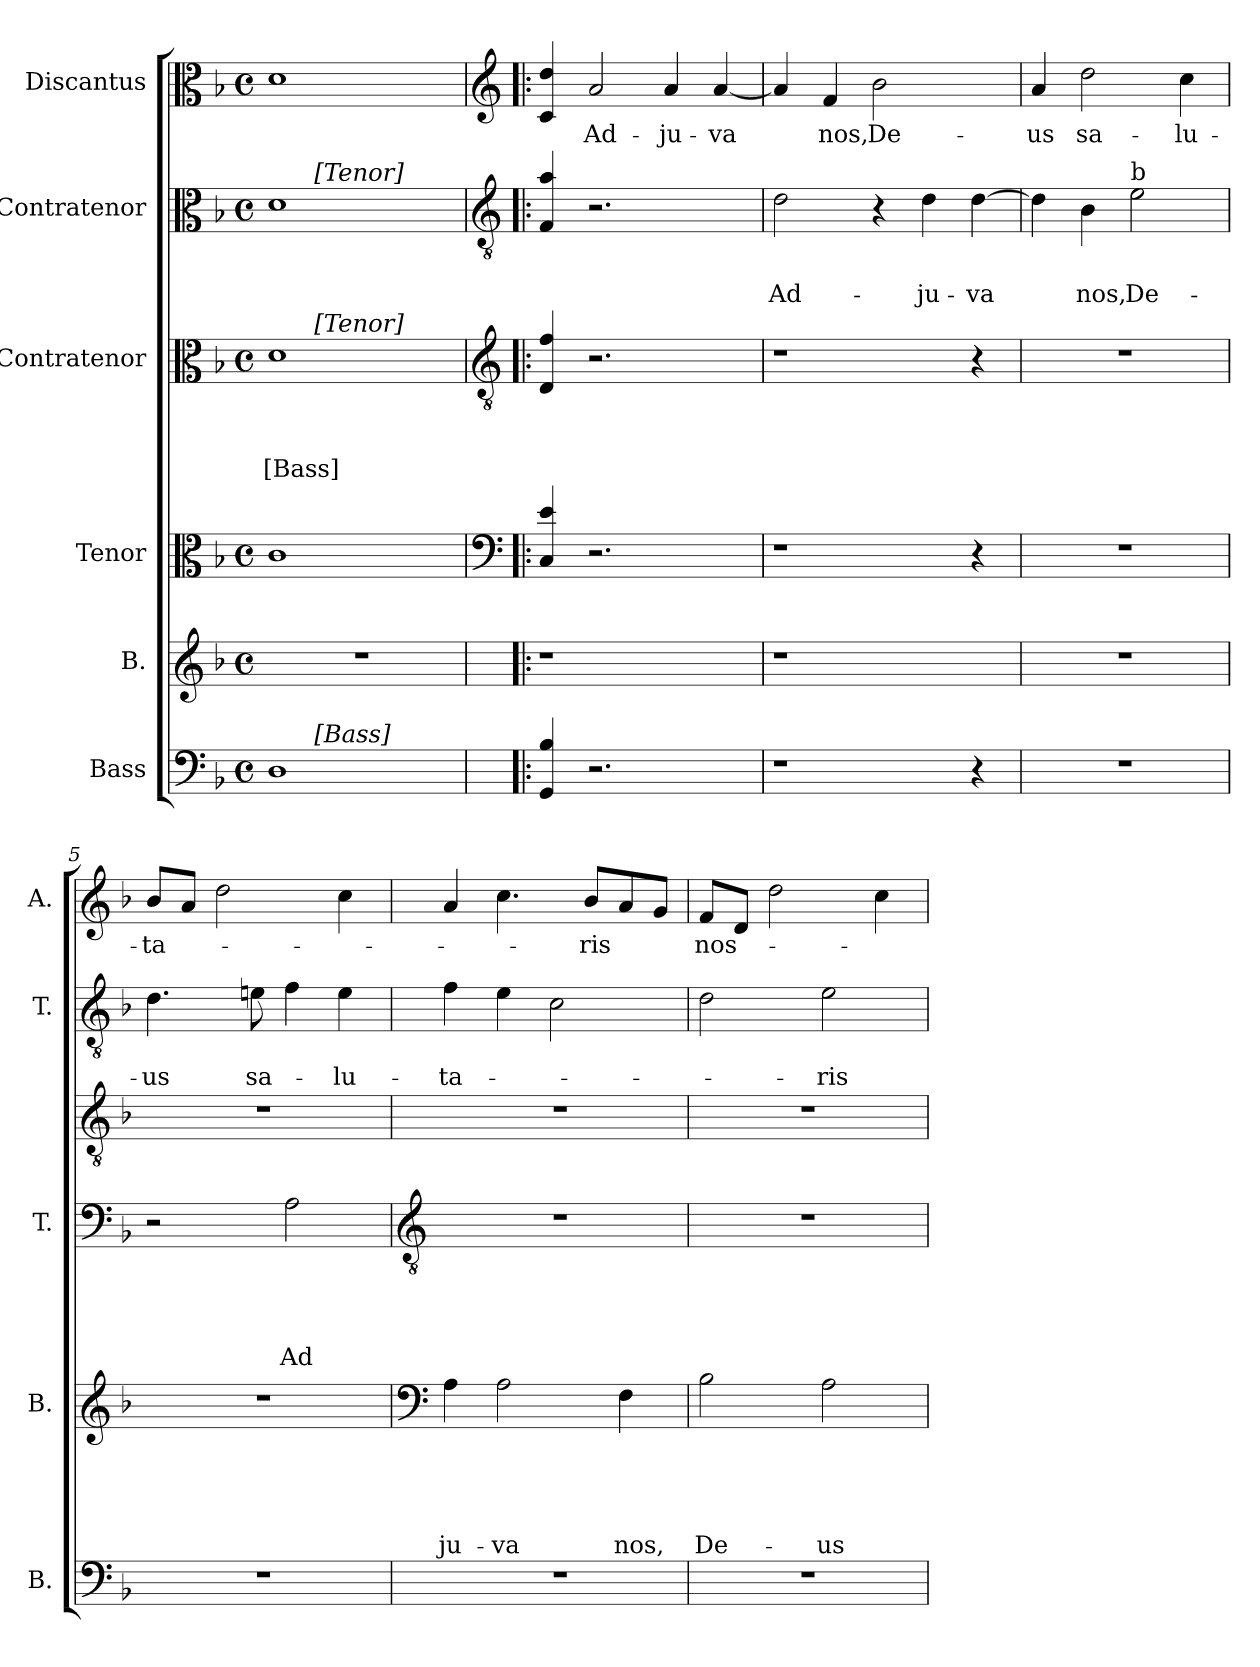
**kern	**kern	**text	**text	**text	**text	**text	**kern	**text	**text	**text	**text	**kern	**text	**text	**text	**kern	**text	**text	**kern	**text
*part6	*part5	*part5	*part5	*part5	*part5	*part5	*part4	*part4	*part4	*part4	*part4	*part3	*part3	*part3	*part3	*part2	*part2	*part2	*part1	*part1
*staff6	*staff5	*staff5	*staff5	*staff5	*staff5	*staff5	*staff4	*staff4	*staff4	*staff4	*staff4	*staff3	*staff3	*staff3	*staff3	*staff2	*staff2	*staff2	*staff1	*staff1
*I"Bass	*I"B.	*	*	*	*	*	*I"Tenor	*	*	*	*	*I"Contratenor	*	*	*	*I"Contratenor	*	*	*I"Discantus	*
*I'B.	*I'B.	*	*	*	*	*	*I'T.	*	*	*	*	*	*	*	*	*I'T.	*	*	*I'A.	*
*clefF4	*clefG2	*	*	*	*	*	*clefC3	*	*	*	*	*clefC3	*	*	*	*clefC3	*	*	*clefC3	*
*k[b-]	*k[b-]	*	*	*	*	*	*k[b-]	*	*	*	*	*k[b-]	*	*	*	*k[b-]	*	*	*k[b-]	*
*F:	*F:	*	*	*	*	*	*F:	*	*	*	*	*F:	*	*	*	*F:	*	*	*F:	*
*M4/4	*M4/4	*	*	*	*	*	*M4/4	*	*	*	*	*M4/4	*	*	*	*M4/4	*	*	*M4/4	*
*met(c)	*met(c)	*	*	*	*	*	*met(c)	*	*	*	*	*met(c)	*	*	*	*met(c)	*	*	*met(c)	*
=1	=1	=1	=1	=1	=1	=1	=1	=1	=1	=1	=1	=1	=1	=1	=1	=1	=1	=1	=1	=1
!	!	!	!	!	!	!	!	!	!	!	!	!	!	!	!LO:LY:b	!	!	!	!	!
*^	*	*	*	*	*	*	*	*	*	*	*	*^	*	*	*	*^	*	*	*	*
1D	8ryy	1r	.	.	.	.	.	1c	.	.	.	.	1d	8ryy	.	.	[Bass]	1d	8ryy	.	.	1d	.
.	32ryy	.	.	.	.	.	.	.	.	.	.	.	.	32ryy	.	.	.	.	32ryy	.	.	.	.
!	!	!	!	!	!	!	!	!	!	!	!	!	!	!	!	!	!	!	!LO:TX:a:t=[Tenor]	!	!	!	!
!	!	!	!	!	!	!	!	!	!	!	!	!	!	!LO:TX:a:t=[Tenor]	!	!	!	!	!	!	!	!	!
!	!LO:TX:a:t=[Bass]	!	!	!	!	!	!	!	!	!	!	!	!	!	!	!	!	!	!	!	!	!	!
.	2ryy	.	.	.	.	.	.	.	.	.	.	.	.	2ryy	.	.	.	.	2ryy	.	.	.	.
.	4ryy	.	.	.	.	.	.	.	.	.	.	.	.	4ryy	.	.	.	.	4ryy	.	.	.	.
.	16.ryy	.	.	.	.	.	.	.	.	.	.	.	.	16.ryy	.	.	.	.	16.ryy	.	.	.	.
*	*	*	*	*	*	*	*	*	*	*	*	*	*v	*v	*	*	*	*	*	*	*	*	*
*v	*v	*	*	*	*	*	*	*	*	*	*	*	*	*	*	*	*v	*v	*	*	*	*
=2!|:	=2!|:	=2!|:	=2!|:	=2!|:	=2!|:	=2!|:	=2!|:	=2!|:	=2!|:	=2!|:	=2!|:	=2!|:	=2!|:	=2!|:	=2!|:	=2!|:	=2!|:	=2!|:	=2!|:	=2!|:
*	*	*	*	*	*	*	*clefF4	*	*	*	*	*clefGv2	*	*	*	*clefGv2	*	*	*clefG2	*
4GG/ 4B-/	1r	.	.	.	.	.	4C/ 4e/	.	.	.	.	4D/ 4f/	.	.	.	4F/ 4a/	.	.	4c/ 4dd/	.
!	!	!	!	!	!	!	!	!	!	!	!	!	!	!	!	!	!	!	!	!LO:LY:b
2.r	.	.	.	.	.	.	2.r	.	.	.	.	2.r	.	.	.	2.r	.	.	2a/	Ad-
!	!	!	!	!	!	!	!	!	!	!	!	!	!	!	!	!	!	!	!	!LO:LY:b
.	.	.	.	.	.	.	.	.	.	.	.	.	.	.	.	.	.	.	4a/	-ju-
!	!	!	!	!	!	!	!	!	!	!	!	!	!	!	!	!	!	!	!	!LO:LY:b
4ryy	4ryy	.	.	.	.	.	4ryy	.	.	.	.	4ryy	.	.	.	4ryy	.	.	[<4a/	-va
=3	=3	=3	=3	=3	=3	=3	=3	=3	=3	=3	=3	=3	=3	=3	=3	=3	=3	=3	=3	=3
!	!	!	!	!	!	!	!	!	!	!	!	!	!	!	!	!	!	!LO:LY:b	!	!
1r	1r	.	.	.	.	.	1r	.	.	.	.	1r	.	.	.	2d\	.	Ad-	4a/]	.
!	!	!	!	!	!	!	!	!	!	!	!	!	!	!	!	!	!	!	!	!LO:LY:b
.	.	.	.	.	.	.	.	.	.	.	.	.	.	.	.	.	.	.	4f/	nos,
!	!	!	!	!	!	!	!	!	!	!	!	!	!	!	!	!	!	!	!	!LO:LY:b
.	.	.	.	.	.	.	.	.	.	.	.	.	.	.	.	4r	.	.	2b-\	De-
!	!	!	!	!	!	!	!	!	!	!	!	!	!	!	!	!	!	!LO:LY:b	!	!
.	.	.	.	.	.	.	.	.	.	.	.	.	.	.	.	4d\	.	-ju-	.	.
!	!	!	!	!	!	!	!	!	!	!	!	!	!	!	!	!	!	!LO:LY:b	!	!
4r	4ryy	.	.	.	.	.	4r	.	.	.	.	4r	.	.	.	[>4d\	.	-va	4ryy	.
=4	=4	=4	=4	=4	=4	=4	=4	=4	=4	=4	=4	=4	=4	=4	=4	=4	=4	=4	=4	=4
!	!	!	!	!	!	!	!	!	!	!	!	!	!	!	!	!	!	!	!	!LO:LY:b
1r	1r	.	.	.	.	.	1r	.	.	.	.	1r	.	.	.	4d\]	.	.	4a/	-us
!	!	!	!	!	!	!	!	!	!	!	!	!	!	!	!	!	!	!LO:LY:b	!	!LO:LY:b
.	.	.	.	.	.	.	.	.	.	.	.	.	.	.	.	4B-\	.	nos,	2dd\	sa-
!	!	!	!	!	!	!	!	!	!	!	!	!	!	!	!	!LO:TX:a:t=b	!	!	!	!
!	!	!	!	!	!	!	!	!	!	!	!	!	!	!	!	!	!	!LO:LY:b	!	!
.	.	.	.	.	.	.	.	.	.	.	.	.	.	.	.	2e\	.	De-	.	.
!	!	!	!	!	!	!	!	!	!	!	!	!	!	!	!	!	!	!	!	!LO:LY:b
.	.	.	.	.	.	.	.	.	.	.	.	.	.	.	.	.	.	.	4cc\	-lu-
=5	=5	=5	=5	=5	=5	=5	=5	=5	=5	=5	=5	=5	=5	=5	=5	=5	=5	=5	=5	=5
!	!	!	!	!	!	!	!	!	!	!	!	!	!	!	!	!	!	!LO:LY:b	!	!LO:LY:b
1r	1r	.	.	.	.	.	2r	.	.	.	.	1r	.	.	.	4.d\	.	-us	8b-/L	-ta-
.	.	.	.	.	.	.	.	.	.	.	.	.	.	.	.	.	.	.	8a/J	.
.	.	.	.	.	.	.	.	.	.	.	.	.	.	.	.	.	.	.	2dd\	.
!	!	!	!	!	!	!	!	!	!	!	!	!	!	!	!	!	!	!LO:LY:b	!	!
.	.	.	.	.	.	.	.	.	.	.	.	.	.	.	.	8en\	.	sa-	.	.
!	!	!	!	!	!	!	!	!	!	!	!LO:LY:b	!	!	!	!	!	!	!	!	!
.	.	.	.	.	.	.	2A\	.	.	.	Ad-	.	.	.	.	4f\	.	.	.	.
!	!	!	!	!	!	!	!	!	!	!	!	!	!	!	!	!	!	!LO:LY:b	!	!
.	.	.	.	.	.	.	.	.	.	.	.	.	.	.	.	4e\	.	-lu-	4cc\	.
!!LO:PB:g=z
=6	=6	=6	=6	=6	=6	=6	=6	=6	=6	=6	=6	=6	=6	=6	=6	=6	=6	=6	=6	=6
*	*clefF4	*	*	*	*	*	*clefGv2	*	*	*	*	*	*	*	*	*	*	*	*	*
!	!	!	!	!	!	!LO:LY:b	!	!	!	!	!	!	!	!	!	!	!	!LO:LY:b	!	!
1r	4A\	.	.	.	.	­ju-	1r	.	.	.	.	1r	.	.	.	4f\	.	-ta-	4a/	.
!	!	!	!	!	!	!LO:LY:b	!	!	!	!	!	!	!	!	!	!	!	!	!	!
.	2A\	.	.	.	.	-va	.	.	.	.	.	.	.	.	.	4e\	.	.	4.cc\	.
.	.	.	.	.	.	.	.	.	.	.	.	.	.	.	.	2c\	.	.	.	.
!	!	!	!	!	!	!	!	!	!	!	!	!	!	!	!	!	!	!	!	!LO:LY:b
.	.	.	.	.	.	.	.	.	.	.	.	.	.	.	.	.	.	.	8b-/L	-ris
!	!	!	!	!	!	!LO:LY:b	!	!	!	!	!	!	!	!	!	!	!	!	!	!
.	4F\	.	.	.	.	nos,	.	.	.	.	.	.	.	.	.	.	.	.	8a/	.
.	.	.	.	.	.	.	.	.	.	.	.	.	.	.	.	.	.	.	8g/J	.
=7	=7	=7	=7	=7	=7	=7	=7	=7	=7	=7	=7	=7	=7	=7	=7	=7	=7	=7	=7	=7
!	!	!	!	!	!	!LO:LY:b	!	!	!	!	!	!	!	!	!	!	!	!	!	!LO:LY:b
1r	2B-\	.	.	.	.	De-	1r	.	.	.	.	1r	.	.	.	2d\	.	.	8f/L	nos-
.	.	.	.	.	.	.	.	.	.	.	.	.	.	.	.	.	.	.	8d/J	.
.	.	.	.	.	.	.	.	.	.	.	.	.	.	.	.	.	.	.	2dd\	.
!	!	!	!	!	!	!LO:LY:b	!	!	!	!	!	!	!	!	!	!	!	!LO:LY:b	!	!
.	2A\	.	.	.	.	-us	.	.	.	.	.	.	.	.	.	2e\	.	-ris	.	.
.	.	.	.	.	.	.	.	.	.	.	.	.	.	.	.	.	.	.	4cc\	.
=	=	=	=	=	=	=	=	=	=	=	=	=	=	=	=	=	=	=	=	=
*-	*-	*-	*-	*-	*-	*-	*-	*-	*-	*-	*-	*-	*-	*-	*-	*-	*-	*-	*-	*-
